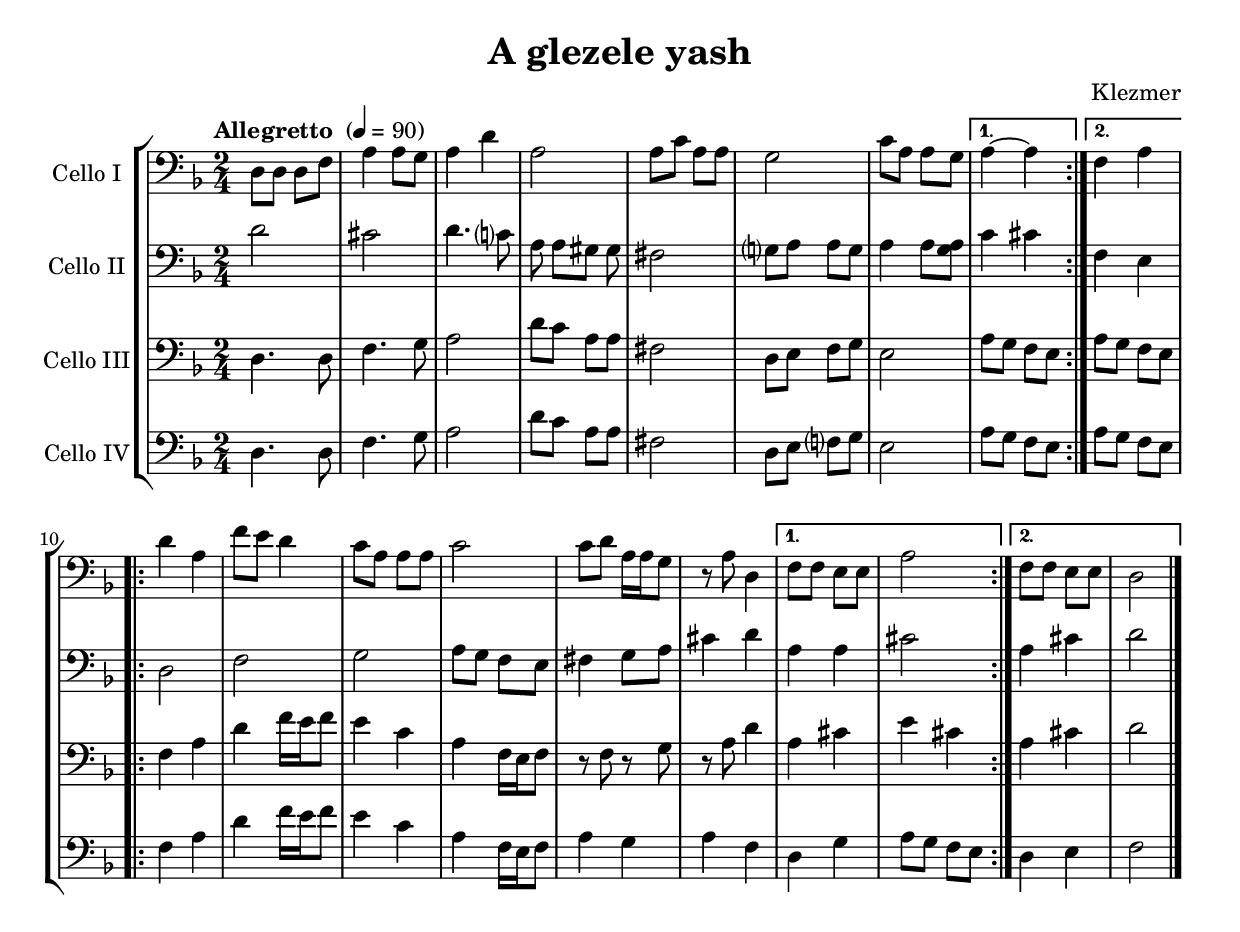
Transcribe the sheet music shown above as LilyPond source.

\version "2.14.2"
\include "deutsch.ly"

#(set-global-staff-size 20)

\header {
  title = "A glezele yash"
  composer = "Klezmer"
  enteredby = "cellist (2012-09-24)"
}

voiceconsts = {
 \key c \minor
 \time 2/4
 \clef "bass"
% \numericTimeSignature
 \compressFullBarRests
 \tempo "Allegretto " 4=90
}

%minstr = "harpsichord"
%mihi = "clarinet"
mihi = "accordion"
milo = "bassoon"

moral = \markup \italic "molto rall."

va = \relative c' {
  \voiceconsts

  \repeat volta 2 {
    c8 c c es
    g4 g8 f
    g4 c
    g2

    g8 b g g
    f2
    b8 g g f
  }
  \alternative {
    { g4~ g }
    { es g }
  }

  \repeat volta 2 {
    c g
    es'8 d c4
    b8 g g g

    b2
    b8 c g16 g f8
    r g c,4
  }
  \alternative {
    { es8 es d d | g2 }
    { es8 es d d | c2 }
  }
  \bar "|."
}

vb = \relative c'' {
  \voiceconsts

  \repeat volta 2 {
    c2
    h

    c4. b?8
    g g[ fis] fis
    e2
    f?8 g g f
    g4 g8 <f g>
  }
  \alternative {
    { b4 h }
    { es,4 d }
  }

  \repeat volta 2 {
    c2

    es
    f
    g8 f es d
    e4 f8 g
    h4 c
  }
  \alternative {
    { g g | h2 }
    { g4 h | c2 }
  }
  \bar "|."
}

vc = \relative c' {
  \voiceconsts

  \repeat volta 2 {
    c4. c8
    es4. f8

    g2
    c8 b g g
    e2
    c8 d es f
    d2
  }
  \alternative {
    { g8 f es d }
    { g f es d }
  }

  \repeat volta 2 {
    es4 g

    c es16 d es8
    d4 b
    g es16 d es8
    r es r f
    r g c4
  }
  \alternative {
    { g h | d h }
    { g h | c2 }
  }
  \bar "|."
}

vd = \relative c' {
  \voiceconsts

  \repeat volta 2 {
    c4. c8
    es4. f8

    g2
    c8 b g g
    e2
    c8 d es? f

    d2
  }
  \alternative {
    { g8 f es d }
    { g f es d }
  }

  \repeat volta 2 {
    es4 g
    c es16 d es8
    d4 b
    g es16 d es8
    g4 f

    g es
  }
  \alternative {
    { c f | g8 f es d }
    { c4 d | es2 }
  }
  \bar "|."
}


music = \new StaffGroup <<
      \new Staff {
	\set Staff.midiInstrument = \milo
	\set Staff.instrumentName = #"Cello I"
	\transpose c d, { \va }
      }

      \new Staff {
	\set Staff.midiInstrument = \milo
	\set Staff.instrumentName = #"Cello II"
	\transpose c d, { \vb }
      }

      \new Staff {
	\set Staff.midiInstrument = \milo
	\set Staff.instrumentName = #"Cello III"
	\transpose c d, { \vc }
      }

      \new Staff {
	\set Staff.midiInstrument = \milo
	\set Staff.instrumentName = #"Cello IV"
	\transpose c d, { \vd }
      }
>>

\book {
  \score {
    \music
    \layout {}
  }

  \score {
    \unfoldRepeats \music

    \midi {
      \context {
        \Score
      }
    }
  }
}
